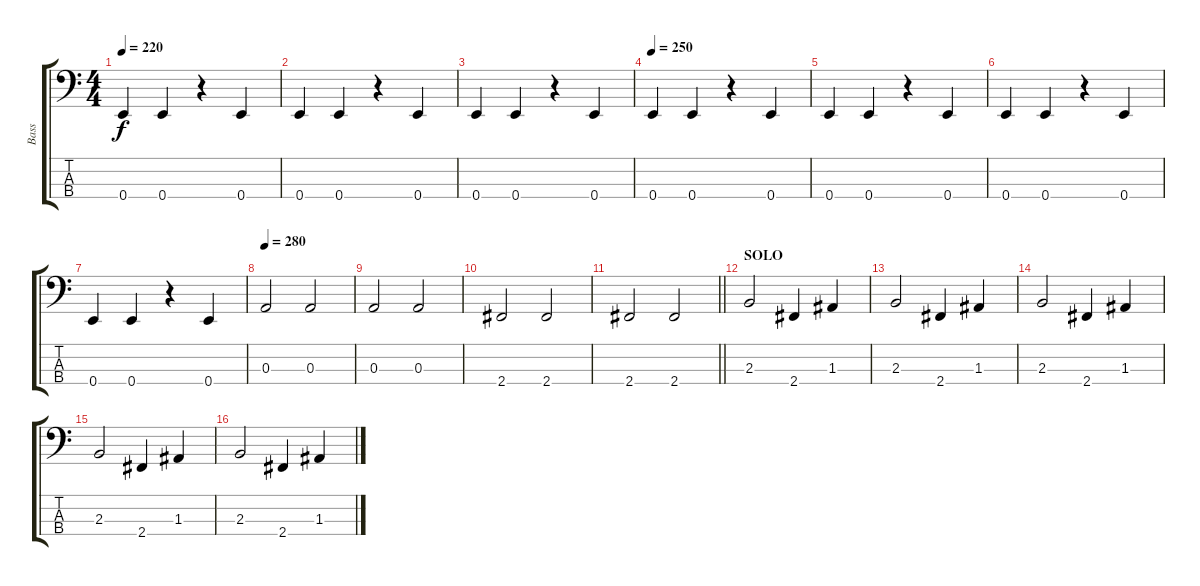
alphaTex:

\track ("Bass" "Bass") {instrument electricbasspick}
\staff {score tabs}
\tuning (G2 D2 A1 E1) {hide}
\ts (4 4)
\tempo 220
\clef f4
\ks c
0.4.4{dy f} 0.4.4 r.4 0.4.4 |
0.4.4 0.4.4 r.4 0.4.4 |
0.4.4 0.4.4 r.4 0.4.4 |
\tempo 250
0.4.4 0.4.4 r.4 0.4.4 |
0.4.4 0.4.4 r.4 0.4.4 |
0.4.4 0.4.4 r.4 0.4.4 |
0.4.4 0.4.4 r.4 0.4.4 |
\tempo 280
0.3.2 0.3.2 |
0.3.2 0.3.2 |
2.4.2 2.4.2 |
\barLineRight lightlight
2.4.2 2.4.2 |
\section ("" "SOLO")
2.3.2 2.4.4 1.3.4 |
2.3.2 2.4.4 1.3.4 |
2.3.2 2.4.4 1.3.4 |
2.3.2 2.4.4 1.3.4 |
2.3.2 2.4.4 1.3.4
